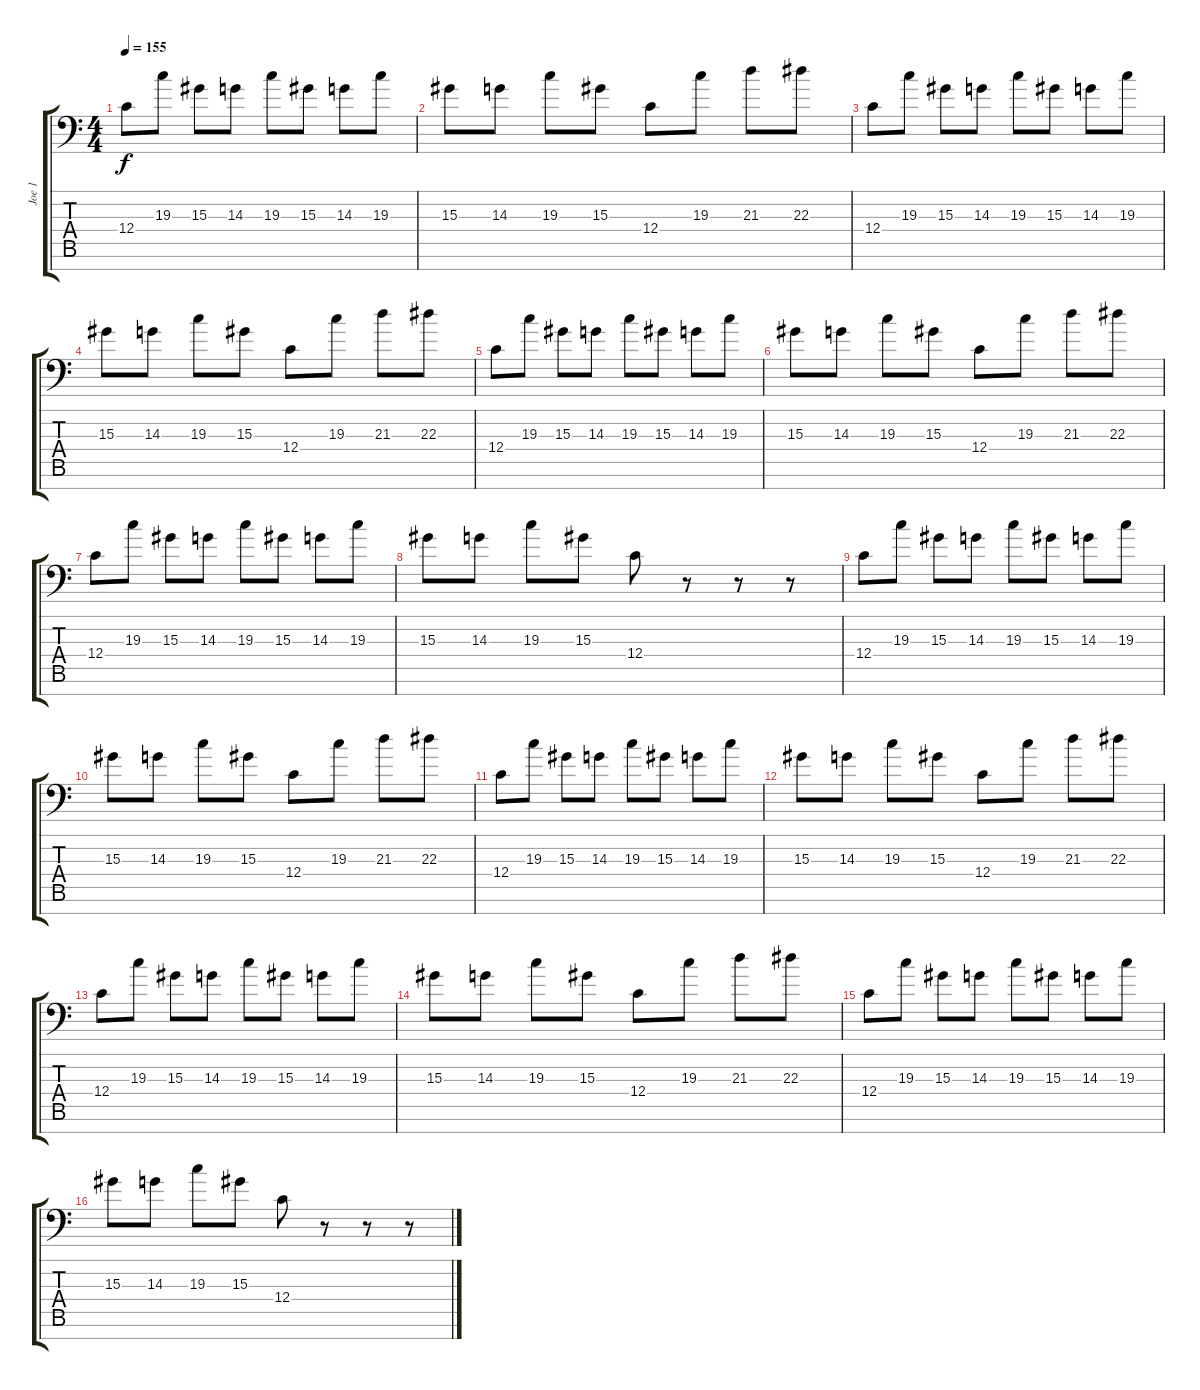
\track ("Joe 1" "Joe 1") {instrument stringensemble1}
\staff {score tabs}
\tuning (D4 A3 F3 C3 G2 C2 G1) {hide}
\ts (4 4)
\tempo 155
\clef f4
\ks c
12.4.8{dy f instrument pad3polysynth} 19.3.8 15.3.8 14.3.8 19.3.8 15.3.8 14.3.8 19.3.8 |
15.3.8 14.3.8 19.3.8 15.3.8 12.4.8 19.3.8 21.3.8 22.3.8 |
12.4.8 19.3.8 15.3.8 14.3.8 19.3.8 15.3.8 14.3.8 19.3.8 |
15.3.8 14.3.8 19.3.8 15.3.8 12.4.8 19.3.8 21.3.8 22.3.8 |
12.4.8 19.3.8 15.3.8 14.3.8 19.3.8 15.3.8 14.3.8 19.3.8 |
15.3.8 14.3.8 19.3.8 15.3.8 12.4.8 19.3.8 21.3.8 22.3.8 |
12.4.8 19.3.8 15.3.8 14.3.8 19.3.8 15.3.8 14.3.8 19.3.8 |
15.3.8 14.3.8 19.3.8 15.3.8 12.4.8 r.8 r.8 r.8 |
12.4.8 19.3.8 15.3.8 14.3.8 19.3.8 15.3.8 14.3.8 19.3.8 |
15.3.8 14.3.8 19.3.8 15.3.8 12.4.8 19.3.8 21.3.8 22.3.8 |
12.4.8 19.3.8 15.3.8 14.3.8 19.3.8 15.3.8 14.3.8 19.3.8 |
15.3.8 14.3.8 19.3.8 15.3.8 12.4.8 19.3.8 21.3.8 22.3.8 |
12.4.8 19.3.8 15.3.8 14.3.8 19.3.8 15.3.8 14.3.8 19.3.8 |
15.3.8 14.3.8 19.3.8 15.3.8 12.4.8 19.3.8 21.3.8 22.3.8 |
12.4.8 19.3.8 15.3.8 14.3.8 19.3.8 15.3.8 14.3.8 19.3.8 |
15.3.8 14.3.8 19.3.8 15.3.8 12.4.8 r.8 r.8 r.8
